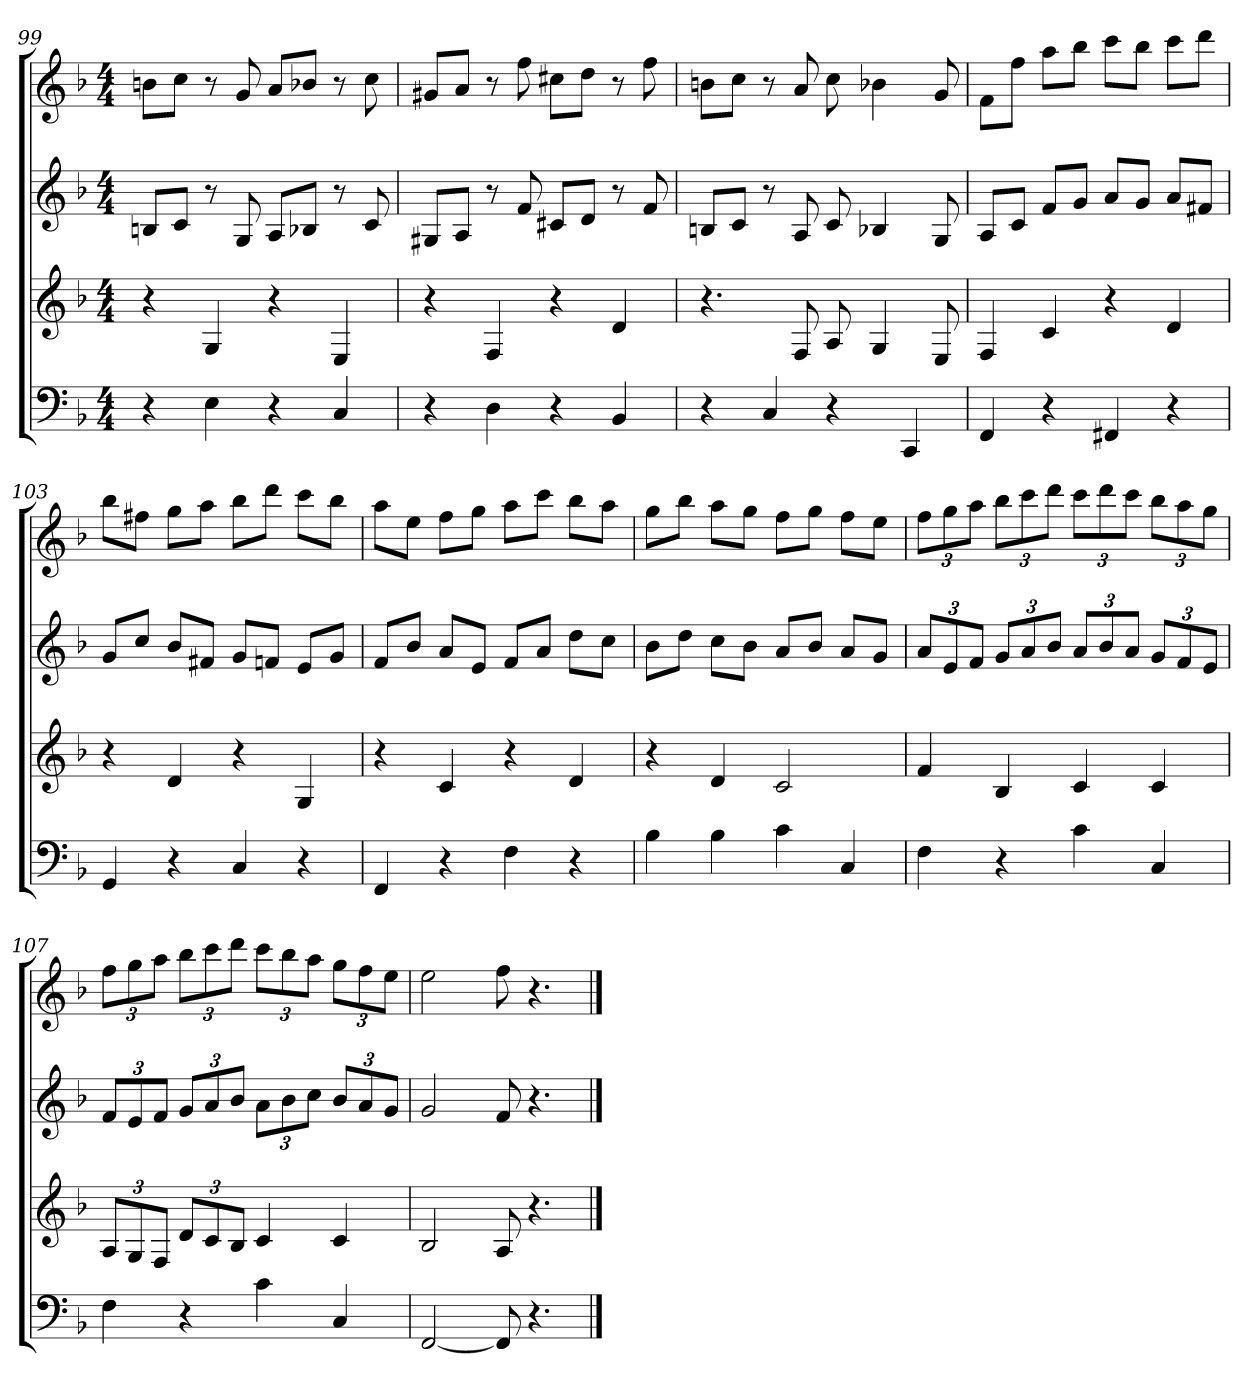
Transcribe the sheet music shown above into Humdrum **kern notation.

**kern	**kern	**kern	**kern
*part4	*part3	*part2	*part1
*staff4	*staff3	*staff2	*staff1
*k[b-]	*k[b-]	*k[b-]	*k[b-]
*F:	*F:	*F:	*F:
*M4/4	*M4/4	*M4/4	*M4/4
=99	=99	=99	=99
4r	4r	8BnL	8bnL
.	.	8cJ	8ccJ
4E	4G	8r	8r
.	.	8G	8g
4r	4r	8AL	8aL
.	.	8B-XJ	8b-XJ
4C	4E	8r	8r
.	.	8c	8cc
=100	=100	=100	=100
4r	4r	8G#XL	8g#XL
.	.	8AJ	8aJ
4D	4F	8r	8r
.	.	8f	8ff
4r	4r	8c#XL	8cc#XL
.	.	8dJ	8ddJ
4BB-	4d	8r	8r
.	.	8f	8ff
=101	=101	=101	=101
4r	4.r	8BnL	8bnL
.	.	8cJ	8ccJ
4C	.	8r	8r
.	8F	8A	8a
4r	8A	8c	8cc
.	4G	4B-X	4b-X
4CC	.	.	.
.	8E	8G	8g
=102	=102	=102	=102
4FF	4F	8AL	8fL
.	.	8cJ	8ffJ
4r	4c	8fL	8aaL
.	.	8gJ	8bb-J
4FF#X	4r	8aL	8cccL
.	.	8gJ	8bb-J
4r	4d	8aL	8cccL
.	.	8f#XJ	8dddJ
=103	=103	=103	=103
4GG	4r	8gL	8bb-L
.	.	8ccJ	8ff#XJ
4r	4d	8b-L	8ggL
.	.	8f#XJ	8aaJ
4C	4r	8gL	8bb-L
.	.	8fnJ	8dddJ
4r	4G	8eL	8cccL
.	.	8gJ	8bb-J
=104	=104	=104	=104
4FF	4r	8fL	8aaL
.	.	8b-J	8eeJ
4r	4c	8aL	8ffL
.	.	8eJ	8ggJ
4F	4r	8fL	8aaL
.	.	8aJ	8cccJ
4r	4d	8ddL	8bb-L
.	.	8ccJ	8aaJ
=105	=105	=105	=105
4B-	4r	8b-L	8ggL
.	.	8ddJ	8bb-J
4B-	4d	8ccL	8aaL
.	.	8b-J	8ggJ
4c	2c	8aL	8ffL
.	.	8b-J	8ggJ
4C	.	8aL	8ffL
.	.	8gJ	8eeJ
=106	=106	=106	=106
4F	4f	12aL	12ffL
.	.	12e	12gg
.	.	12fJ	12aaJ
4r	4B-	12gL	12bb-L
.	.	12a	12ccc
.	.	12b-J	12dddJ
4c	4c	12aL	12cccL
.	.	12b-	12ddd
.	.	12aJ	12cccJ
4C	4c	12gL	12bb-L
.	.	12f	12aa
.	.	12eJ	12ggJ
=107	=107	=107	=107
4F	12AL	12fL	12ffL
.	12G	12e	12gg
.	12FJ	12fJ	12aaJ
4r	12dL	12gL	12bb-L
.	12c	12a	12ccc
.	12B-J	12b-J	12dddJ
4c	4c	12aL	12cccL
.	.	12b-	12bb-
.	.	12ccJ	12aaJ
4C	4c	12b-L	12ggL
.	.	12a	12ff
.	.	12gJ	12eeJ
=108	=108	=108	=108
[2FF	2B-	2g	2ee
8FF]	8A	8f	8ff
4.r	4.r	4.r	4.r
==	==	==	==
*-	*-	*-	*-
